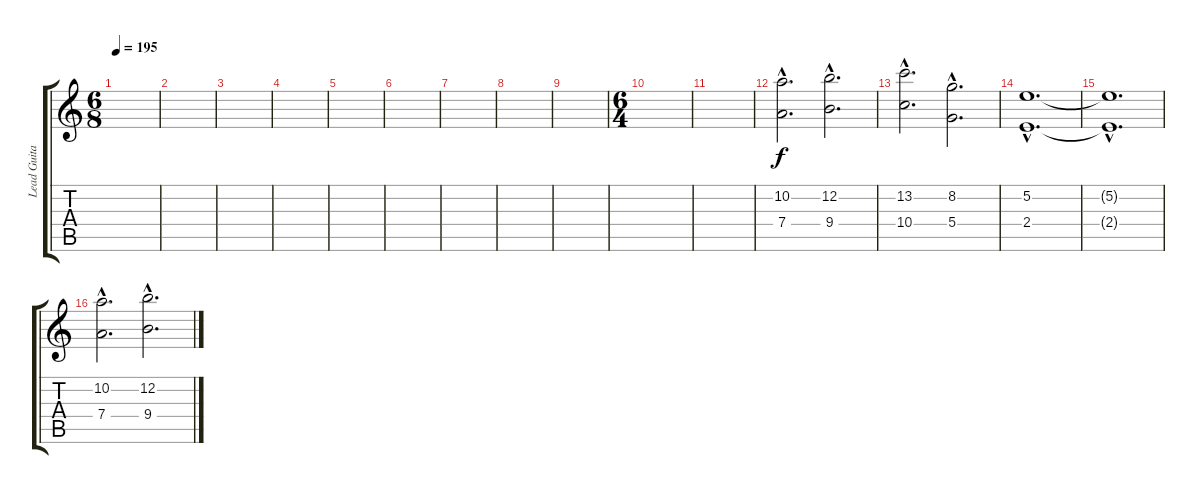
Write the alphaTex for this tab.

\track ("Lead Guitar II" "Lead Guita") {instrument distortionguitar}
\staff {score tabs}
\tuning (E4 B3 G3 D3 A2 E2) {hide}
\ts (6 8)
\tempo 195
\clef g2
\ks c
|
|
|
|
|
|
|
|
|
\ts (6 4)
|
|
(10.2{hac} 7.4{hac}).2{d} (12.2{hac} 9.4{hac}).2{d} |
(13.2{hac} 10.4{hac}).2{d} (8.2{hac} 5.4{hac}).2{d} |
(5.2{hac} 2.4{hac}).1{d} |
(5.2{hac t} 2.4{hac t}).1{d} |
(10.2{hac} 7.4{hac}).2{d} (12.2{hac} 9.4{hac}).2{d}
